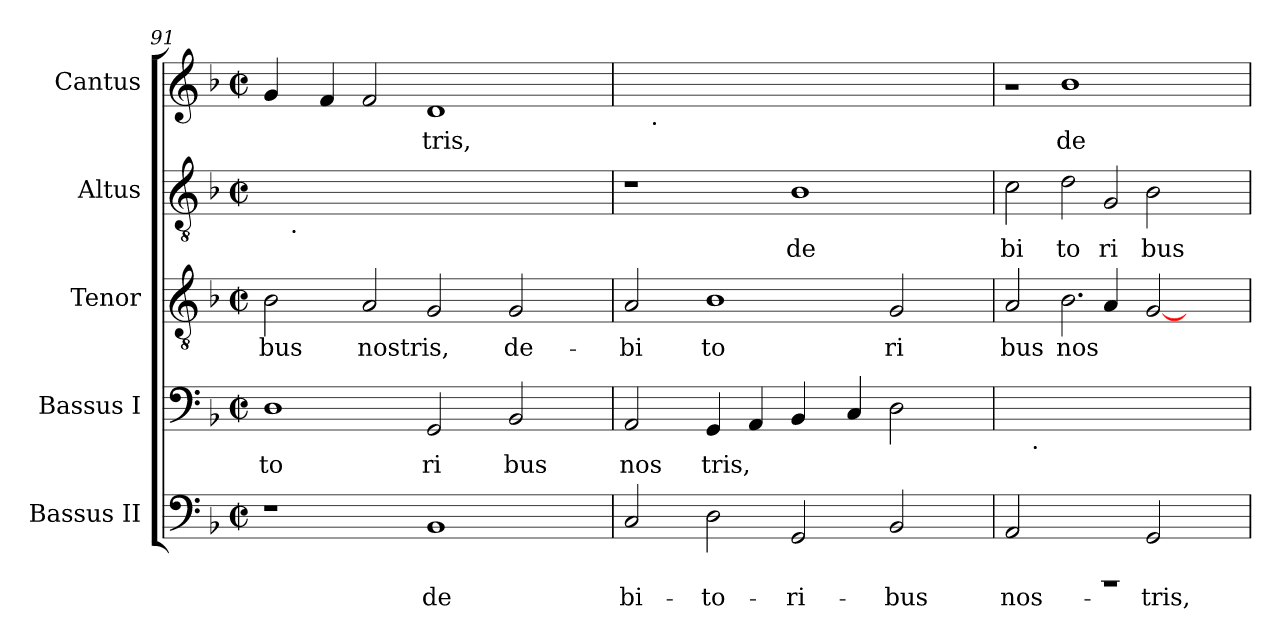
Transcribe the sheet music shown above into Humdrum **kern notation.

**kern	**text	**kern	**text	**kern	**text	**kern	**text	**kern	**text
*part5	*part5	*part4	*part4	*part3	*part3	*part2	*part2	*part1	*part1
*staff5	*staff5	*staff4	*staff4	*staff3	*staff3	*staff2	*staff2	*staff1	*staff1
*I"Bassus II	*	*I"Bassus I	*	*I"Tenor	*	*I"Altus	*	*I"Cantus	*
*clefF4	*	*clefF4	*	*clefGv2	*	*clefGv2	*	*clefG2	*
*k[b-]	*	*k[b-]	*	*k[b-]	*	*k[b-]	*	*k[b-]	*
*F:	*	*F:	*	*F:	*	*F:	*	*F:	*
*M2/2	*	*M2/2	*	*M2/2	*	*M2/2	*	*M2/2	*
*met(c|)	*	*met(c|)	*	*met(c|)	*	*met(c|)	*	*met(c|)	*
=91	=91	=91	=91	=91	=91	=91	=91	=91	=91
!	!	!	!LO:LY:b:cj	!	!LO:LY:b:cj	!	!	!	!
1r	.	1D	to	2B-\	-bus	16..ryy	.	4g/	.
!	!	!	!	!	!	!LO:TX:b:t=.	!	!	!
.	.	.	.	.	.	1ryy	.	.	.
.	.	.	.	.	.	.	.	4f/	.
!	!	!	!	!	!LO:LY:b	!	!	!	!
.	.	.	.	2A/	nostris,	.	.	2f/	.
!	!LO:LY:b:cj	!	!LO:LY:b:cj	!	!	!	!	!	!LO:LY:b:cj
1BB-	de	2GG/	ri	2G/	.	.	.	1d	tris,
.	.	.	.	.	.	2ryy	.	.	.
!	!	!	!LO:LY:b:cj	!	!LO:LY:b:cj	!	!	!	!
.	.	2BB-/	bus	2G/	de-	.	.	.	.
.	.	.	.	.	.	4ryy	.	.	.
.	.	.	.	.	.	8ryy	.	.	.
.	.	.	.	.	.	64ryy	.	.	.
!!LO:LB:g=z
=92	=92	=92	=92	=92	=92	=92	=92	=92	=92
!	!LO:LY:b:cj	!	!LO:LY:b:cj	!	!LO:LY:b:cj	!	!	!	!
2C/	bi-	2AA/	nos	2A/	-bi	1r	.	16..ryy	.
!	!	!	!	!	!	!	!	!LO:TX:b:t=.	!
.	.	.	.	.	.	.	.	1ryy	.
!	!LO:LY:b:cj	!	!LO:LY:b	!	!LO:LY:b:cj	!	!	!	!
2D\	-to-	4GG/	tris,	1B-	to	.	.	.	.
.	.	4AA/	.	.	.	.	.	.	.
!	!LO:LY:b:cj	!	!	!	!	!	!LO:LY:b:cj	!	!
2GG/	-ri-	4BB-/	.	.	.	1B-	de	.	.
.	.	.	.	.	.	.	.	2ryy	.
.	.	4C/	.	.	.	.	.	.	.
!	!LO:LY:b:cj	!	!	!	!LO:LY:b:cj	!	!	!	!
2BB-/	-bus	2D\	.	2G/	ri	.	.	.	.
.	.	.	.	.	.	.	.	4ryy	.
.	.	.	.	.	.	.	.	8ryy	.
.	.	.	.	.	.	.	.	64ryy	.
=93	=93	=93	=93	=93	=93	=93	=93	=93	=93
!	!LO:LY:b:cj	!	!	!LO:N:vis=2	!LO:LY:b:cj	!LO:N:vis=2	!LO:LY:b:cj	!LO:N:vis=1	!
2AA/	nos-	16..ryy	.	4A/	bus	4c\	bi	4ra	.
!	!	!LO:TX:b:t=.	!	!	!	!	!	!	!
.	.	1ryy	.	.	.	.	.	.	.
!	!	!	!	!LO:N:vis=2.	!LO:LY:b	!LO:N:vis=2	!LO:LY:b:cj	!LO:N:vis=1	!LO:LY:b:cj
.	.	.	.	4B-\	nos	4d\	to	4b-	de
!LO:N:vis=1	!	!	!	!	!	!LO:N:vis=2	!LO:LY:b:cj	!	!
4rEEE	.	.	.	4A/	.	4G/	ri	2.ryy	.
!	!LO:LY:b:cj	!	!	!LO:N:vis=2	!	!LO:N:vis=2	!LO:LY:b:cj	!	!
2GG/	-tris,	.	.	[<4G/	.	4B-\	bus	.	.
.	.	.	.	4ryy	.	4ryy	.	.	.
.	.	8ryy	.	.	.	.	.	.	.
.	.	64ryy	.	.	.	.	.	.	.
=	=	=	=	=	=	=	=	=	=
*-	*-	*-	*-	*-	*-	*-	*-	*-	*-
